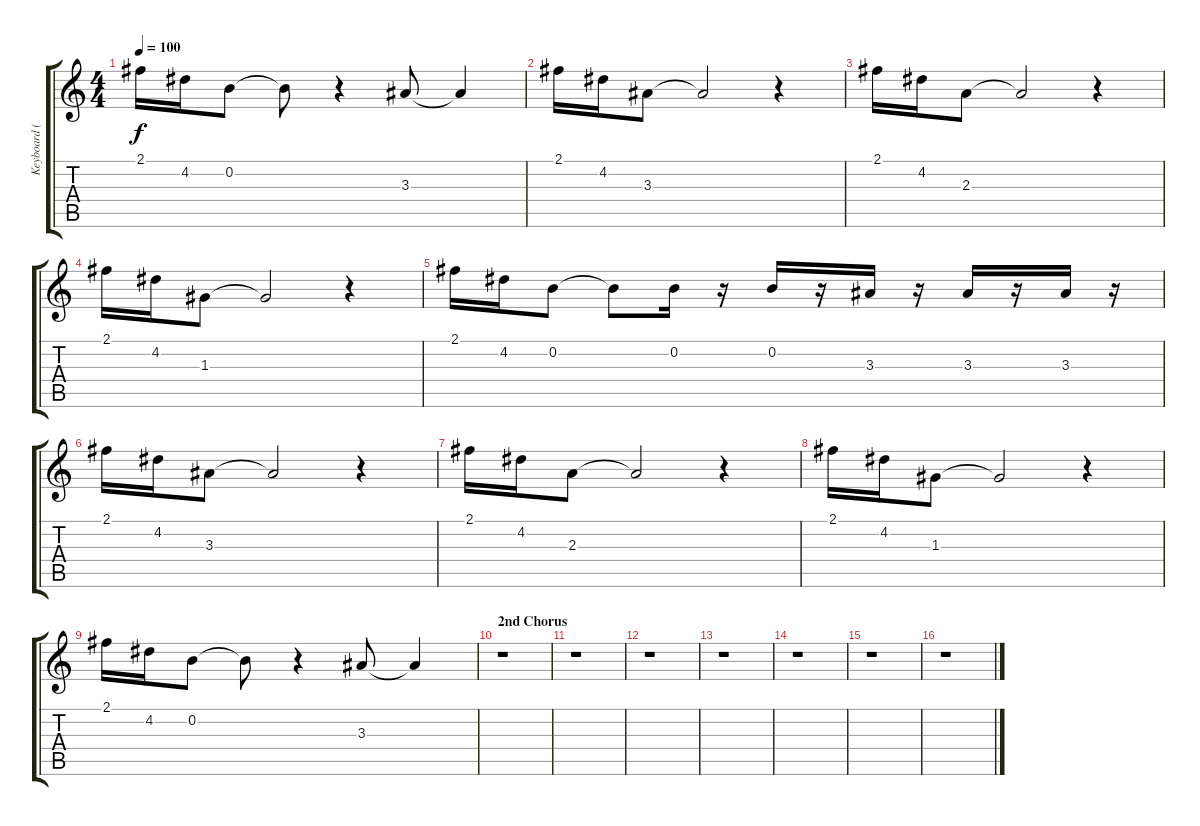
\track ("Keyboard (or Gtr)" "Keyboard (") {instrument electricguitarjazz}
\staff {score tabs}
\tuning (E4 B3 G3 D3 A2 E2) {hide}
\ts (4 4)
\tempo 100
\clef g2
\ks c
2.1.16{dy f} 4.2.16 0.2.8 0.2{t}.8 r.4 3.3.8 3.3{t}.4 |
2.1.16 4.2.16 3.3.8 3.3{t}.2 r.4 |
2.1.16 4.2.16 2.3.8 2.3{t}.2 r.4 |
2.1.16 4.2.16 1.3.8 1.3{t}.2 r.4 |
2.1.16 4.2.16 0.2.8 0.2{t}.8 0.2.16 r.16 0.2.16 r.16 3.3.16 r.16 3.3.16 r.16 3.3.16 r.16 |
2.1.16 4.2.16 3.3.8 3.3{t}.2 r.4 |
2.1.16 4.2.16 2.3.8 2.3{t}.2 r.4 |
2.1.16 4.2.16 1.3.8 1.3{t}.2 r.4 |
2.1.16 4.2.16 0.2.8 0.2{t}.8 r.4 3.3.8 3.3{t}.4 |
\section ("" "2nd Chorus")
r.1 |
r.1 |
r.1 |
r.1 |
r.1 |
r.1 |
r.1
